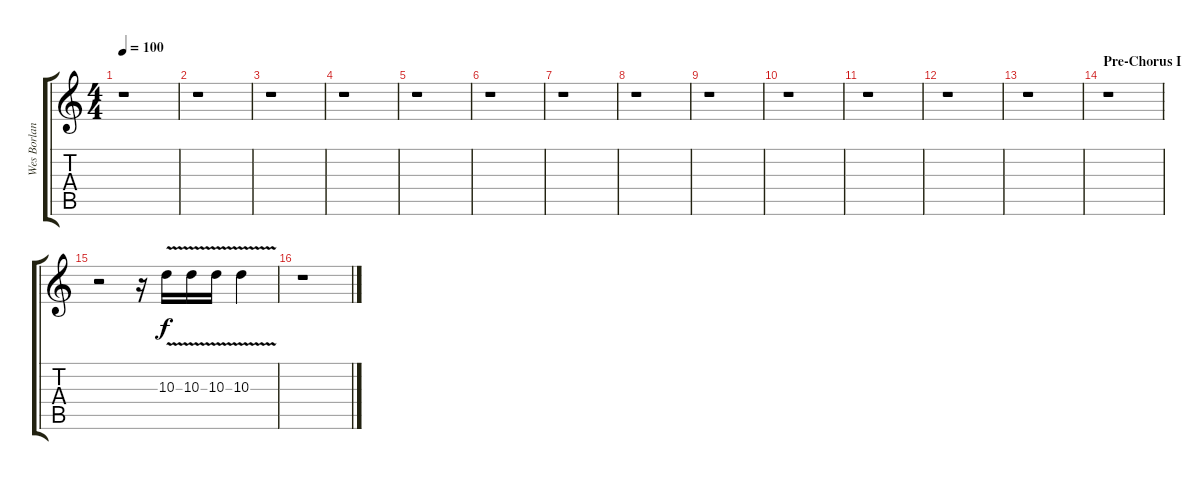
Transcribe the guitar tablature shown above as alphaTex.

\track ("Wes Borland - Light Distortion" "Wes Borlan") {instrument overdrivenguitar}
\staff {score tabs}
\tuning (Db4 Ab3 E3 B2 Gb2 B1) {hide}
\ts (4 4)
\tempo 100
\clef g2
\ks c
r.1{dy f} |
r.1 |
r.1 |
r.1 |
r.1 |
r.1 |
r.1 |
r.1 |
r.1 |
r.1 |
r.1 |
r.1 |
r.1 |
\section ("" "Pre-Chorus I")
r.1 |
r.2 r.16 10.3{v}.16 10.3{v}.16 10.3{v}.16 10.3{v}.4 |
r.1
